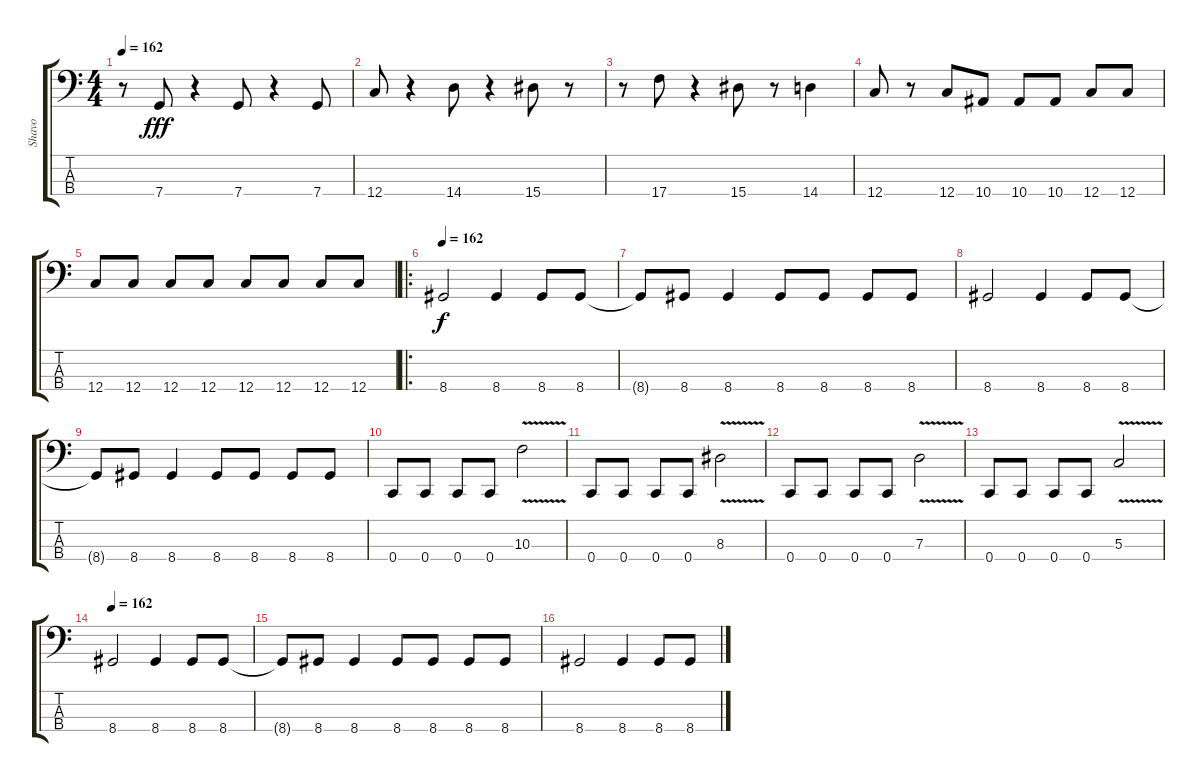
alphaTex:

\track ("Shavo" "Shavo") {instrument electricbasspick}
\staff {score tabs}
\tuning (F2 C2 G1 C1) {hide}
\ts (4 4)
\tempo 162
\clef f4
\ks c
r.8{dy fff} 7.4.8 r.4 7.4.8 r.4 7.4.8 |
12.4.8 r.4 14.4.8 r.4 15.4.8 r.8 |
r.8 17.4.8 r.4 15.4.8 r.8 14.4.4 |
12.4.8 r.8 12.4.8 10.4.8 10.4.8 10.4.8 12.4.8 12.4.8 |
12.4.8 12.4.8 12.4.8 12.4.8 12.4.8 12.4.8 12.4.8 12.4.8 |
\ro
\tempo 162
8.4.2{dy f} 8.4.4 8.4.8 8.4.8 |
8.4{t}.8 8.4.8 8.4.4 8.4.8 8.4.8 8.4.8 8.4.8 |
8.4.2 8.4.4 8.4.8 8.4.8 |
8.4{t}.8 8.4.8 8.4.4 8.4.8 8.4.8 8.4.8 8.4.8 |
0.4.8 0.4.8 0.4.8 0.4.8 10.3{v}.2 |
0.4.8 0.4.8 0.4.8 0.4.8 8.3{v}.2 |
0.4.8 0.4.8 0.4.8 0.4.8 7.3{v}.2 |
0.4.8 0.4.8 0.4.8 0.4.8 5.3{v}.2 |
\tempo 162
8.4.2 8.4.4 8.4.8 8.4.8 |
8.4{t}.8 8.4.8 8.4.4 8.4.8 8.4.8 8.4.8 8.4.8 |
8.4.2 8.4.4 8.4.8 8.4.8
